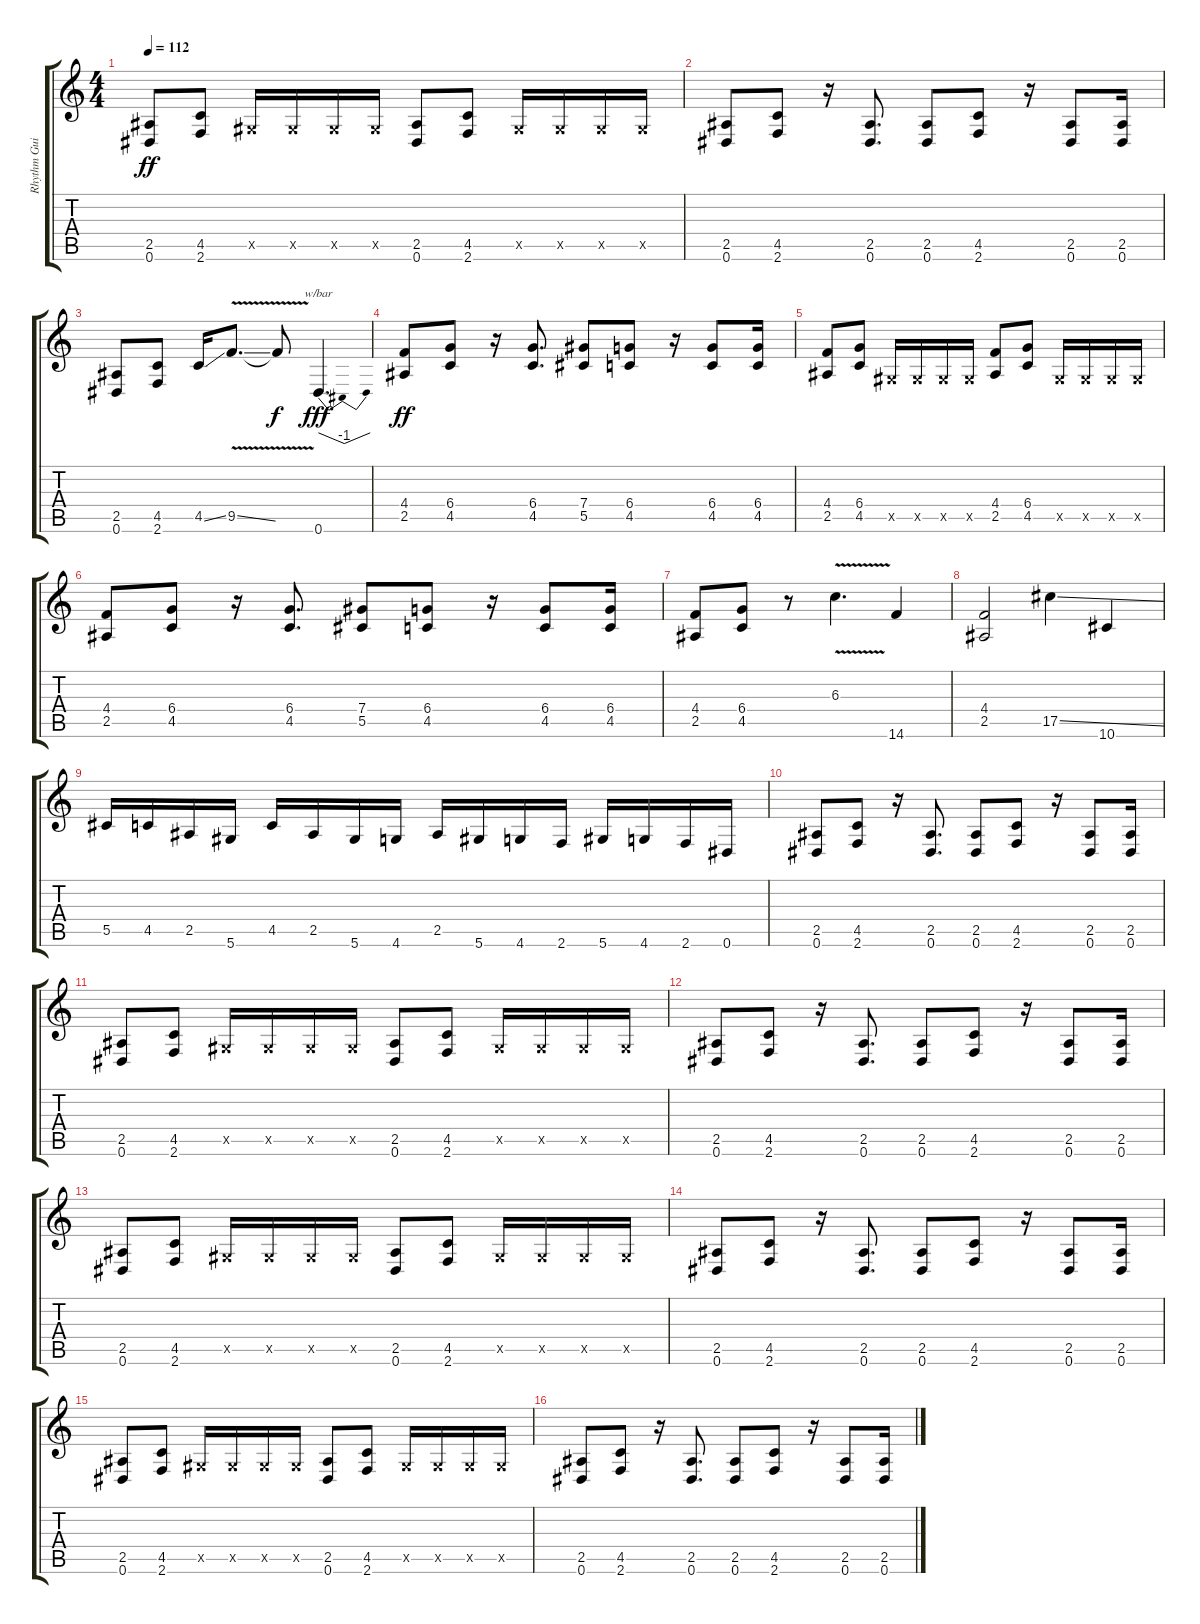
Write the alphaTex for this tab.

\track ("Rhythm Guitar" "Rhythm Gui") {instrument distortionguitar}
\staff {score tabs}
\tuning (Eb4 Bb3 Gb3 Db3 Ab2 Eb2) {hide}
\ts (4 4)
\tempo 112
\clef g2
\ks c
(2.5 0.6).8{dy ff} (4.5 2.6).8 0.5{x}.16 0.5{x}.16 0.5{x}.16 0.5{x}.16 (2.5 0.6).8 (4.5 2.6).8 0.5{x}.16 0.5{x}.16 0.5{x}.16 0.5{x}.16 |
(2.5 0.6).8 (4.5 2.6).8 r.16 (2.5 0.6).8{d} (2.5 0.6).8 (4.5 2.6).8 r.16 (2.5 0.6).8 (2.5 0.6).16 |
(2.5 0.6).8 (4.5 2.6).8 4.5{ss}.16 9.5{v ss}.8{d} 9.5{t}.8{dy f} 0.6.4{d tbe (dip default 0 0 30 -4 60 0) dy fff} |
(4.4 2.5).8{dy ff} (6.4 4.5).8 r.16 (6.4 4.5).8{d} (7.4 5.5).8 (6.4 4.5).8 r.16 (6.4 4.5).8 (6.4 4.5).16 |
(4.4 2.5).8 (6.4 4.5).8 0.5{x}.16 0.5{x}.16 0.5{x}.16 0.5{x}.16 (4.4 2.5).8 (6.4 4.5).8 0.5{x}.16 0.5{x}.16 0.5{x}.16 0.5{x}.16 |
(4.4 2.5).8 (6.4 4.5).8 r.16 (6.4 4.5).8{d} (7.4 5.5).8 (6.4 4.5).8 r.16 (6.4 4.5).8 (6.4 4.5).16 |
(4.4 2.5).8 (6.4 4.5).8 r.8 6.3{v}.4{d} 14.6.4 |
(4.4 2.5).2 17.5{ss}.4 10.6.4 |
5.5.16 4.5.16 2.5.16 5.6.16 4.5.16 2.5.16 5.6.16 4.6.16 2.5.16 5.6.16 4.6.16 2.6.16 5.6.16 4.6.16 2.6.16 0.6.16 |
(2.5 0.6).8 (4.5 2.6).8 r.16 (2.5 0.6).8{d} (2.5 0.6).8 (4.5 2.6).8 r.16 (2.5 0.6).8 (2.5 0.6).16 |
(2.5 0.6).8 (4.5 2.6).8 0.5{x}.16 0.5{x}.16 0.5{x}.16 0.5{x}.16 (2.5 0.6).8 (4.5 2.6).8 0.5{x}.16 0.5{x}.16 0.5{x}.16 0.5{x}.16 |
(2.5 0.6).8 (4.5 2.6).8 r.16 (2.5 0.6).8{d} (2.5 0.6).8 (4.5 2.6).8 r.16 (2.5 0.6).8 (2.5 0.6).16 |
(2.5 0.6).8 (4.5 2.6).8 0.5{x}.16 0.5{x}.16 0.5{x}.16 0.5{x}.16 (2.5 0.6).8 (4.5 2.6).8 0.5{x}.16 0.5{x}.16 0.5{x}.16 0.5{x}.16 |
(2.5 0.6).8 (4.5 2.6).8 r.16 (2.5 0.6).8{d} (2.5 0.6).8 (4.5 2.6).8 r.16 (2.5 0.6).8 (2.5 0.6).16 |
(2.5 0.6).8 (4.5 2.6).8 0.5{x}.16 0.5{x}.16 0.5{x}.16 0.5{x}.16 (2.5 0.6).8 (4.5 2.6).8 0.5{x}.16 0.5{x}.16 0.5{x}.16 0.5{x}.16 |
(2.5 0.6).8 (4.5 2.6).8 r.16 (2.5 0.6).8{d} (2.5 0.6).8 (4.5 2.6).8 r.16 (2.5 0.6).8 (2.5 0.6).16
